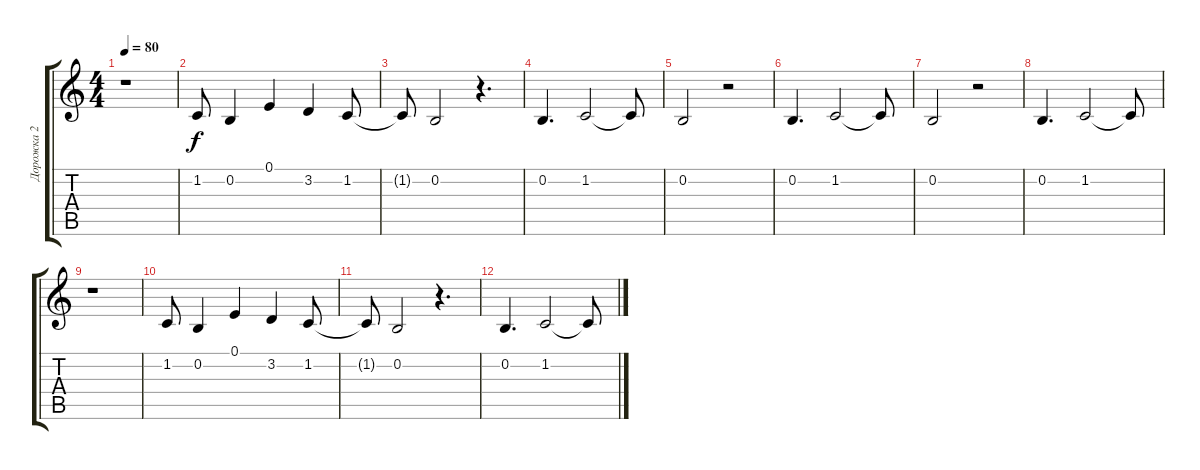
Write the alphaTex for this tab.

\track ("Дорожка 2" "Дорожка 2") {instrument oboe}
\staff {score tabs}
\tuning (E4 B3 G3 D3 A2 E2) {hide}
\ts (4 4)
\tempo 80
\clef g2
\ks c
r.1{dy f} |
1.2.8 0.2.4 0.1.4 3.2.4 1.2.8 |
1.2{t}.8 0.2.2 r.4{d} |
0.2.4{d} 1.2.2 1.2{t}.8 |
0.2.2 r.2 |
0.2.4{d} 1.2.2 1.2{t}.8 |
0.2.2 r.2 |
0.2.4{d} 1.2.2 1.2{t}.8 |
r.1 |
1.2.8 0.2.4 0.1.4 3.2.4 1.2.8 |
1.2{t}.8 0.2.2 r.4{d} |
0.2.4{d} 1.2.2 1.2{t}.8
